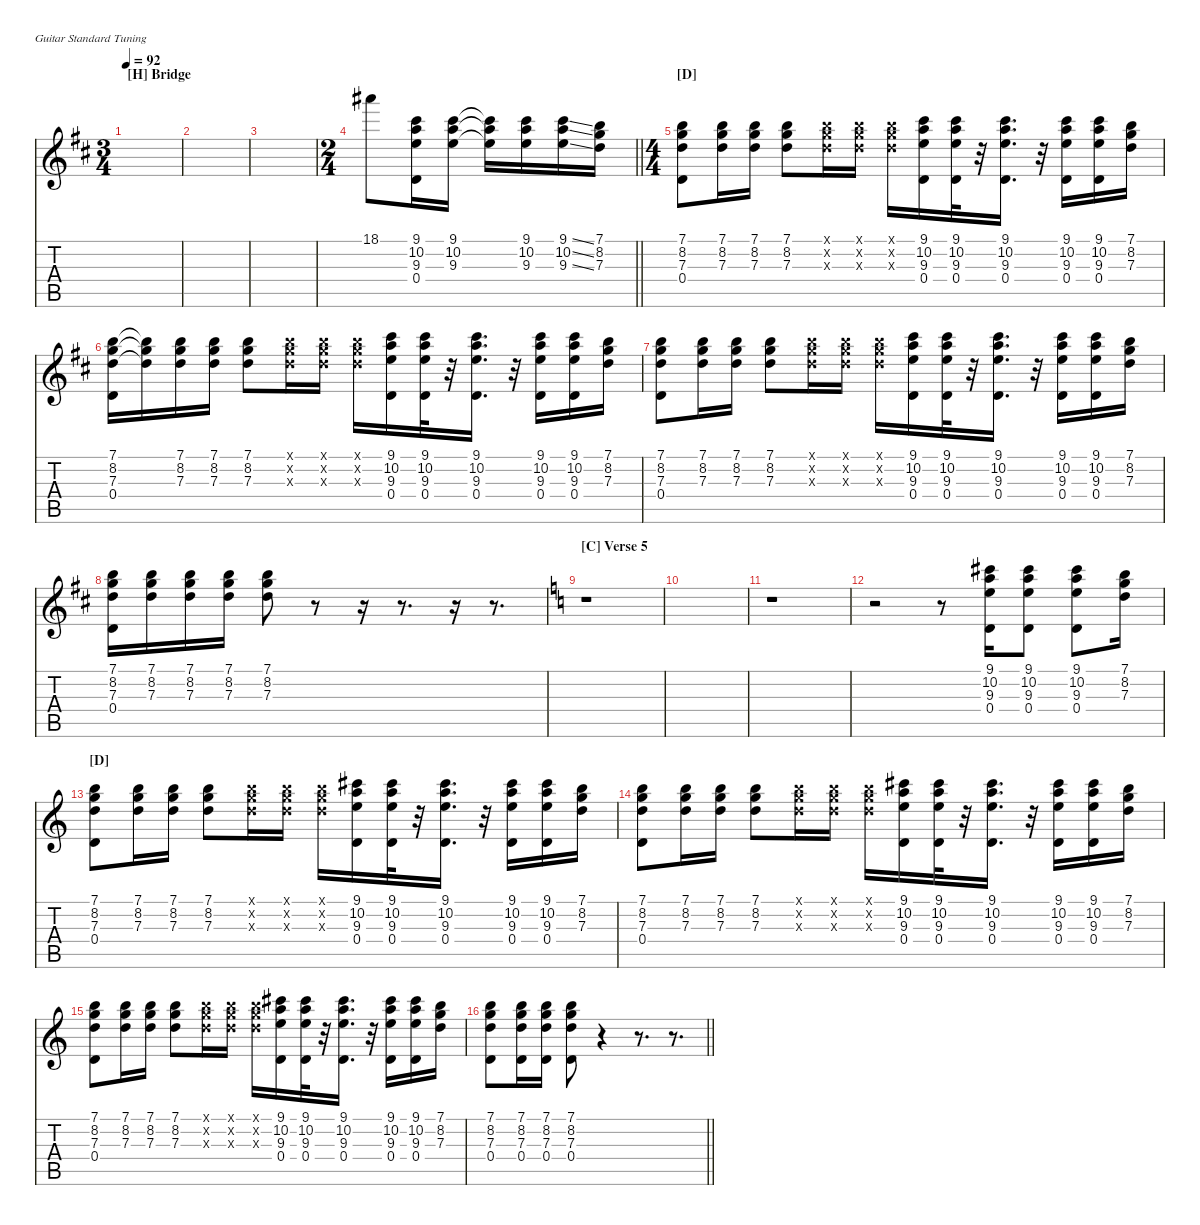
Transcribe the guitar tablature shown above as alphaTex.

\hideDynamics
\bracketExtendMode nobrackets
\singleTrackTrackNamePolicy hidden
\multiTrackTrackNamePolicy hidden
\firstSystemTrackNameMode fullname
\firstSystemTrackNameOrientation horizontal
\otherSystemsTrackNameOrientation horizontal
\track ("12-string acous" "S-Gt") {instrument acousticguitarsteel}
\staff {score tabs}
\tuning (E4 B3 G3 D3 A2 E2)
\ts (3 4)
\section ("H" "Bridge")
\tempo 92
\clef g2
\ks d
|
|
|
\ts (2 4)
\barLineRight lightlight
18.1{acc #}.8{beam Down} (9.1{acc #} 10.2{acc forcenatural} 9.3{acc forcenatural} 0.4{acc forcenatural}).16{beam Down} (9.1{acc #} 10.2{acc forcenatural} 9.3{acc forcenatural}).16{beam Down} (9.1{t acc #} 10.2{t acc forcenatural} 9.3{t acc forcenatural}).16{beam Down} (9.1{acc #} 10.2{acc forcenatural} 9.3{acc forcenatural}).16{beam Down} (9.1{ss acc #} 10.2{ss acc forcenatural} 9.3{ss acc forcenatural}).16{beam Down} (7.1{acc forcenatural} 8.2{acc forcenatural} 7.3{acc forcenatural}).16{beam Down} |
\ts (4 4)
\section ("D" "")
(7.1{acc forcenatural} 8.2{acc forcenatural} 7.3{acc forcenatural} 0.4{acc forcenatural}).8{beam Down} (7.1{acc forcenatural} 8.2{acc forcenatural} 7.3{acc forcenatural}).16{beam Down} (7.1{acc forcenatural} 8.2{acc forcenatural} 7.3{acc forcenatural}).16{beam Down} (7.1{acc forcenatural} 8.2{acc forcenatural} 7.3{acc forcenatural}).8{beam Down} (7.1{x acc forcenatural} 8.2{x acc forcenatural} 7.3{x acc forcenatural}).16{dy mf beam Down} (7.1{x acc forcenatural} 8.2{x acc forcenatural} 7.3{x acc forcenatural}).16{beam Down} (7.1{x acc forcenatural} 8.2{x acc forcenatural} 7.3{x acc forcenatural}).16{beam Down} (9.1{acc #} 10.2{acc forcenatural} 9.3{acc forcenatural} 0.4{acc forcenatural}).16{dy f beam Down} (9.1{acc #} 10.2{acc forcenatural} 9.3{acc forcenatural} 0.4{acc forcenatural}).32{beam Down} r.32{beam Down} (9.1{acc #} 10.2{acc forcenatural} 9.3{acc forcenatural} 0.4{acc forcenatural}).16{d beam Down} r.32{beam Down} (9.1{acc #} 10.2{acc forcenatural} 9.3{acc forcenatural} 0.4{acc forcenatural}).16{beam Down} (9.1{acc #} 10.2{acc forcenatural} 9.3{acc forcenatural} 0.4{acc forcenatural}).16{beam Down} (7.1{acc forcenatural} 8.2{acc forcenatural} 7.3{acc forcenatural}).16{beam Down} |
(7.1{acc forcenatural} 8.2{acc forcenatural} 7.3{acc forcenatural} 0.4{acc forcenatural}).16{beam Down} (7.1{t acc forcenatural} 8.2{t acc forcenatural} 7.3{t acc forcenatural}).16{beam Down} (7.1{acc forcenatural} 8.2{acc forcenatural} 7.3{acc forcenatural}).16{beam Down} (7.1{acc forcenatural} 8.2{acc forcenatural} 7.3{acc forcenatural}).16{beam Down} (7.1{acc forcenatural} 8.2{acc forcenatural} 7.3{acc forcenatural}).8{beam Down} (7.1{x acc forcenatural} 8.2{x acc forcenatural} 7.3{x acc forcenatural}).16{dy mf beam Down} (7.1{x acc forcenatural} 8.2{x acc forcenatural} 7.3{x acc forcenatural}).16{beam Down} (7.1{x acc forcenatural} 8.2{x acc forcenatural} 7.3{x acc forcenatural}).16{beam Down} (9.1{acc #} 10.2{acc forcenatural} 9.3{acc forcenatural} 0.4{acc forcenatural}).16{dy f beam Down} (9.1{acc #} 10.2{acc forcenatural} 9.3{acc forcenatural} 0.4{acc forcenatural}).32{beam Down} r.32{beam Down} (9.1{acc #} 10.2{acc forcenatural} 9.3{acc forcenatural} 0.4{acc forcenatural}).16{d beam Down} r.32{beam Down} (9.1{acc #} 10.2{acc forcenatural} 9.3{acc forcenatural} 0.4{acc forcenatural}).16{beam Down} (9.1{acc #} 10.2{acc forcenatural} 9.3{acc forcenatural} 0.4{acc forcenatural}).16{beam Down} (7.1{acc forcenatural} 8.2{acc forcenatural} 7.3{acc forcenatural}).16{beam Down} |
(7.1{acc forcenatural} 8.2{acc forcenatural} 7.3{acc forcenatural} 0.4{acc forcenatural}).8{beam Down} (7.1{acc forcenatural} 8.2{acc forcenatural} 7.3{acc forcenatural}).16{beam Down} (7.1{acc forcenatural} 8.2{acc forcenatural} 7.3{acc forcenatural}).16{beam Down} (7.1{acc forcenatural} 8.2{acc forcenatural} 7.3{acc forcenatural}).8{beam Down} (7.1{x acc forcenatural} 8.2{x acc forcenatural} 7.3{x acc forcenatural}).16{dy mf beam Down} (7.1{x acc forcenatural} 8.2{x acc forcenatural} 7.3{x acc forcenatural}).16{beam Down} (7.1{x acc forcenatural} 8.2{x acc forcenatural} 7.3{x acc forcenatural}).16{beam Down} (9.1{acc #} 10.2{acc forcenatural} 9.3{acc forcenatural} 0.4{acc forcenatural}).16{dy f beam Down} (9.1{acc #} 10.2{acc forcenatural} 9.3{acc forcenatural} 0.4{acc forcenatural}).32{beam Down} r.32{beam Down} (9.1{acc #} 10.2{acc forcenatural} 9.3{acc forcenatural} 0.4{acc forcenatural}).16{d beam Down} r.32{beam Down} (9.1{acc #} 10.2{acc forcenatural} 9.3{acc forcenatural} 0.4{acc forcenatural}).16{beam Down} (9.1{acc #} 10.2{acc forcenatural} 9.3{acc forcenatural} 0.4{acc forcenatural}).16{beam Down} (7.1{acc forcenatural} 8.2{acc forcenatural} 7.3{acc forcenatural}).16{beam Down} |
(7.1{acc forcenatural} 8.2{acc forcenatural} 7.3{acc forcenatural} 0.4{acc forcenatural}).16{beam Down} (7.1{acc forcenatural} 8.2{acc forcenatural} 7.3{acc forcenatural}).16{beam Down} (7.1{acc forcenatural} 8.2{acc forcenatural} 7.3{acc forcenatural}).16{beam Down} (7.1{acc forcenatural} 8.2{acc forcenatural} 7.3{acc forcenatural}).16{beam Down} (7.1{acc forcenatural} 8.2{acc forcenatural} 7.3{acc forcenatural}).8{beam Down} r.8{beam Down} r.16{beam Down} r.8{d beam Down} r.16{beam Down} r.8{d beam Down} |
\section ("C" "Verse 5")
\ks c
r.1{beam Down} |
|
r.1{beam Down} |
r.2{beam Down} r.8{beam Down} (9.1{acc #} 10.2 9.3 0.4).16{beam Down} (9.1{acc #} 10.2 9.3 0.4).8{beam Down} (9.1{acc #} 10.2 9.3 0.4).8{beam Down} (7.1 8.2 7.3).16{beam Down} |
\section ("D" "")
(7.1 8.2 7.3 0.4).8{beam Down} (7.1 8.2 7.3).16{beam Down} (7.1 8.2 7.3).16{beam Down} (7.1 8.2 7.3).8{beam Down} (7.1{x} 8.2{x} 7.3{x}).16{beam Down} (7.1{x} 8.2{x} 7.3{x}).16{beam Down} (7.1{x} 8.2{x} 7.3{x}).16{beam Down} (9.1{acc #} 10.2 9.3 0.4).16{beam Down} (9.1{acc #} 10.2 9.3 0.4).32{beam Down} r.32{beam Down} (9.1{acc #} 10.2 9.3 0.4).16{d beam Down} r.32{beam Down} (9.1{acc #} 10.2 9.3 0.4).16{beam Down} (9.1{acc #} 10.2 9.3 0.4).16{beam Down} (7.1 8.2 7.3).16{beam Down} |
(7.1 8.2 7.3 0.4).8{beam Down} (7.1 8.2 7.3).16{beam Down} (7.1 8.2 7.3).16{beam Down} (7.1 8.2 7.3).8{beam Down} (7.1{x} 8.2{x} 7.3{x}).16{beam Down} (7.1{x} 8.2{x} 7.3{x}).16{beam Down} (7.1{x} 8.2{x} 7.3{x}).16{beam Down} (9.1{acc #} 10.2 9.3 0.4).16{beam Down} (9.1{acc #} 10.2 9.3 0.4).32{beam Down} r.32{beam Down} (9.1{acc #} 10.2 9.3 0.4).16{d beam Down} r.32{beam Down} (9.1{acc #} 10.2 9.3 0.4).16{beam Down} (9.1{acc #} 10.2 9.3 0.4).16{beam Down} (7.1 8.2 7.3).16{beam Down} |
(7.1 8.2 7.3 0.4).8{beam Down} (7.1 8.2 7.3).16{beam Down} (7.1 8.2 7.3).16{beam Down} (7.1 8.2 7.3).8{beam Down} (7.1{x} 8.2{x} 7.3{x}).16{beam Down} (7.1{x} 8.2{x} 7.3{x}).16{beam Down} (7.1{x} 8.2{x} 7.3{x}).16{beam Down} (9.1{acc #} 10.2 9.3 0.4).16{beam Down} (9.1{acc #} 10.2 9.3 0.4).32{beam Down} r.32{beam Down} (9.1{acc #} 10.2 9.3 0.4).16{d beam Down} r.32{beam Down} (9.1{acc #} 10.2 9.3 0.4).16{beam Down} (9.1{acc #} 10.2 9.3 0.4).16{beam Down} (7.1 8.2 7.3).16{beam Down} |
\barLineRight lightlight
(7.1 8.2 7.3 0.4).8{beam Down} (7.1 8.2 7.3 0.4).16{beam Down} (7.1 8.2 7.3 0.4).16{beam Down} (7.1 8.2 7.3 0.4).8{beam Down} r.4{beam Down} r.8{d beam Down} r.8{d beam Down}
